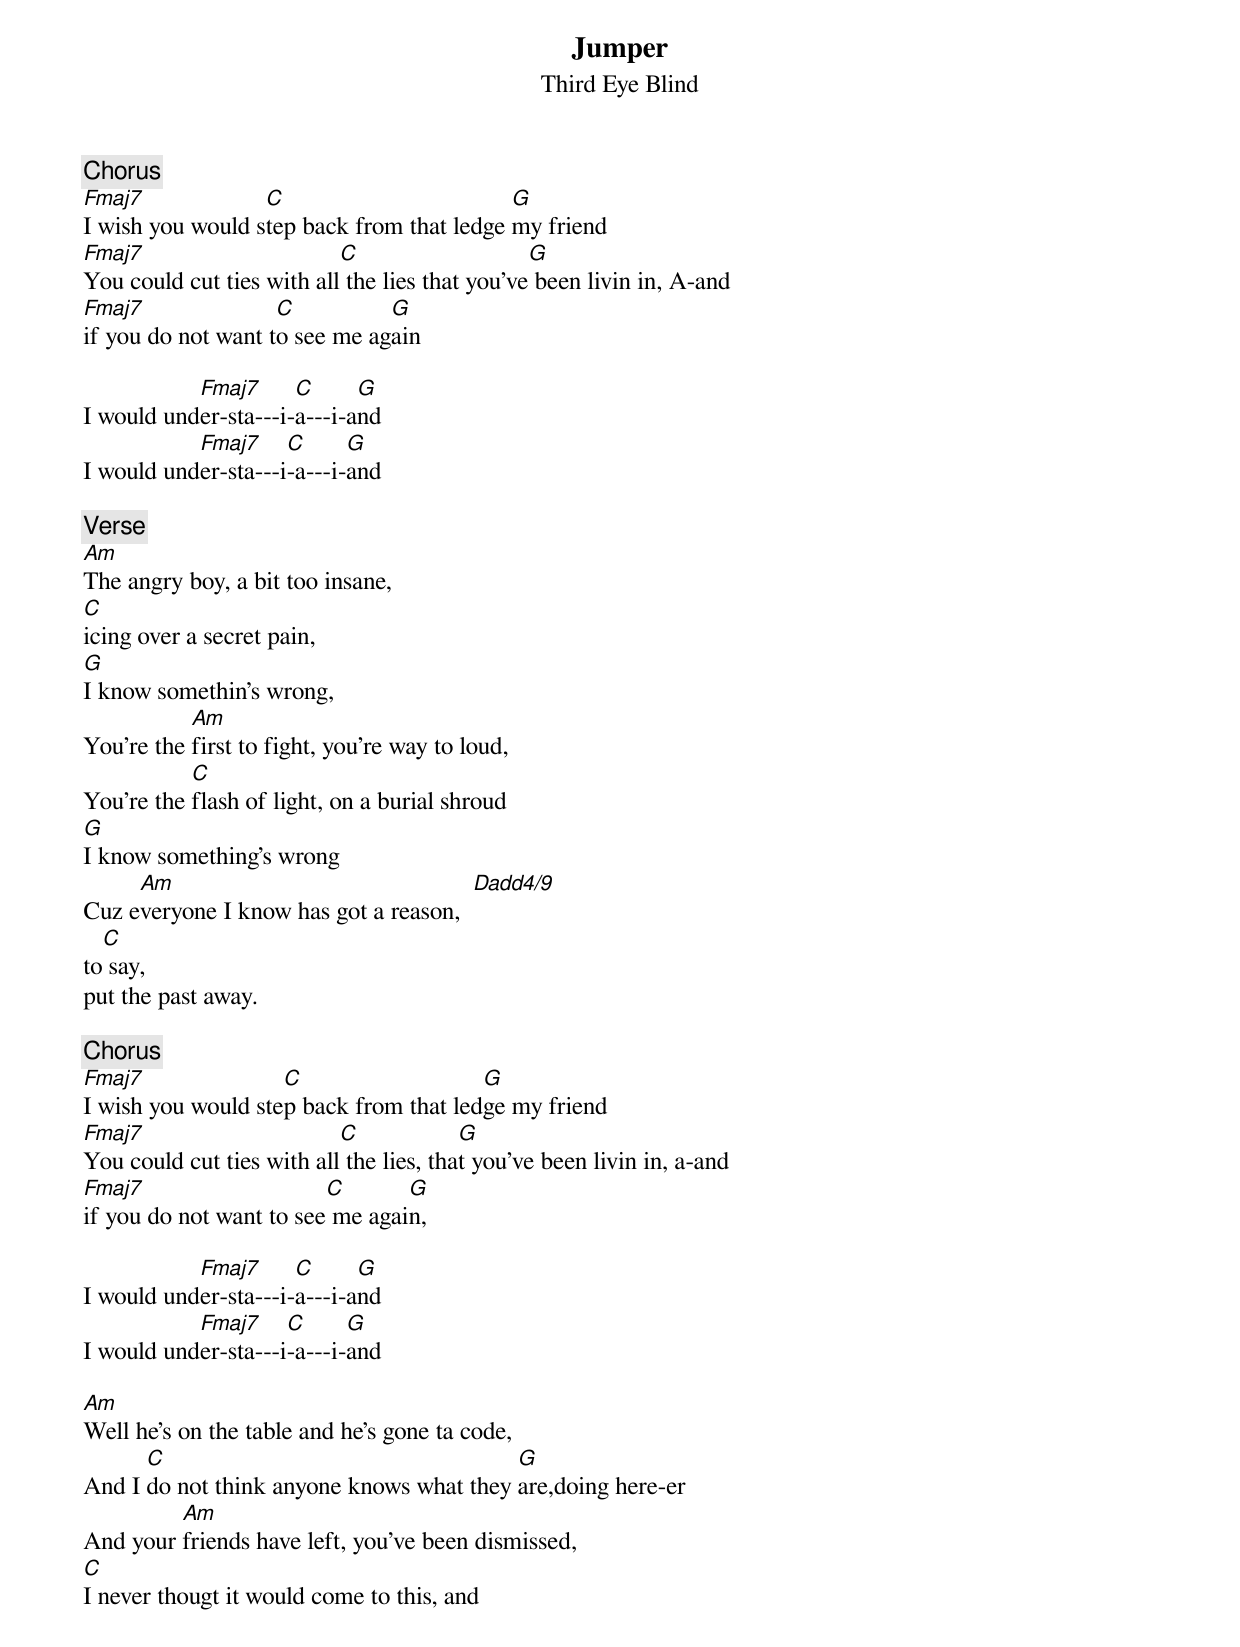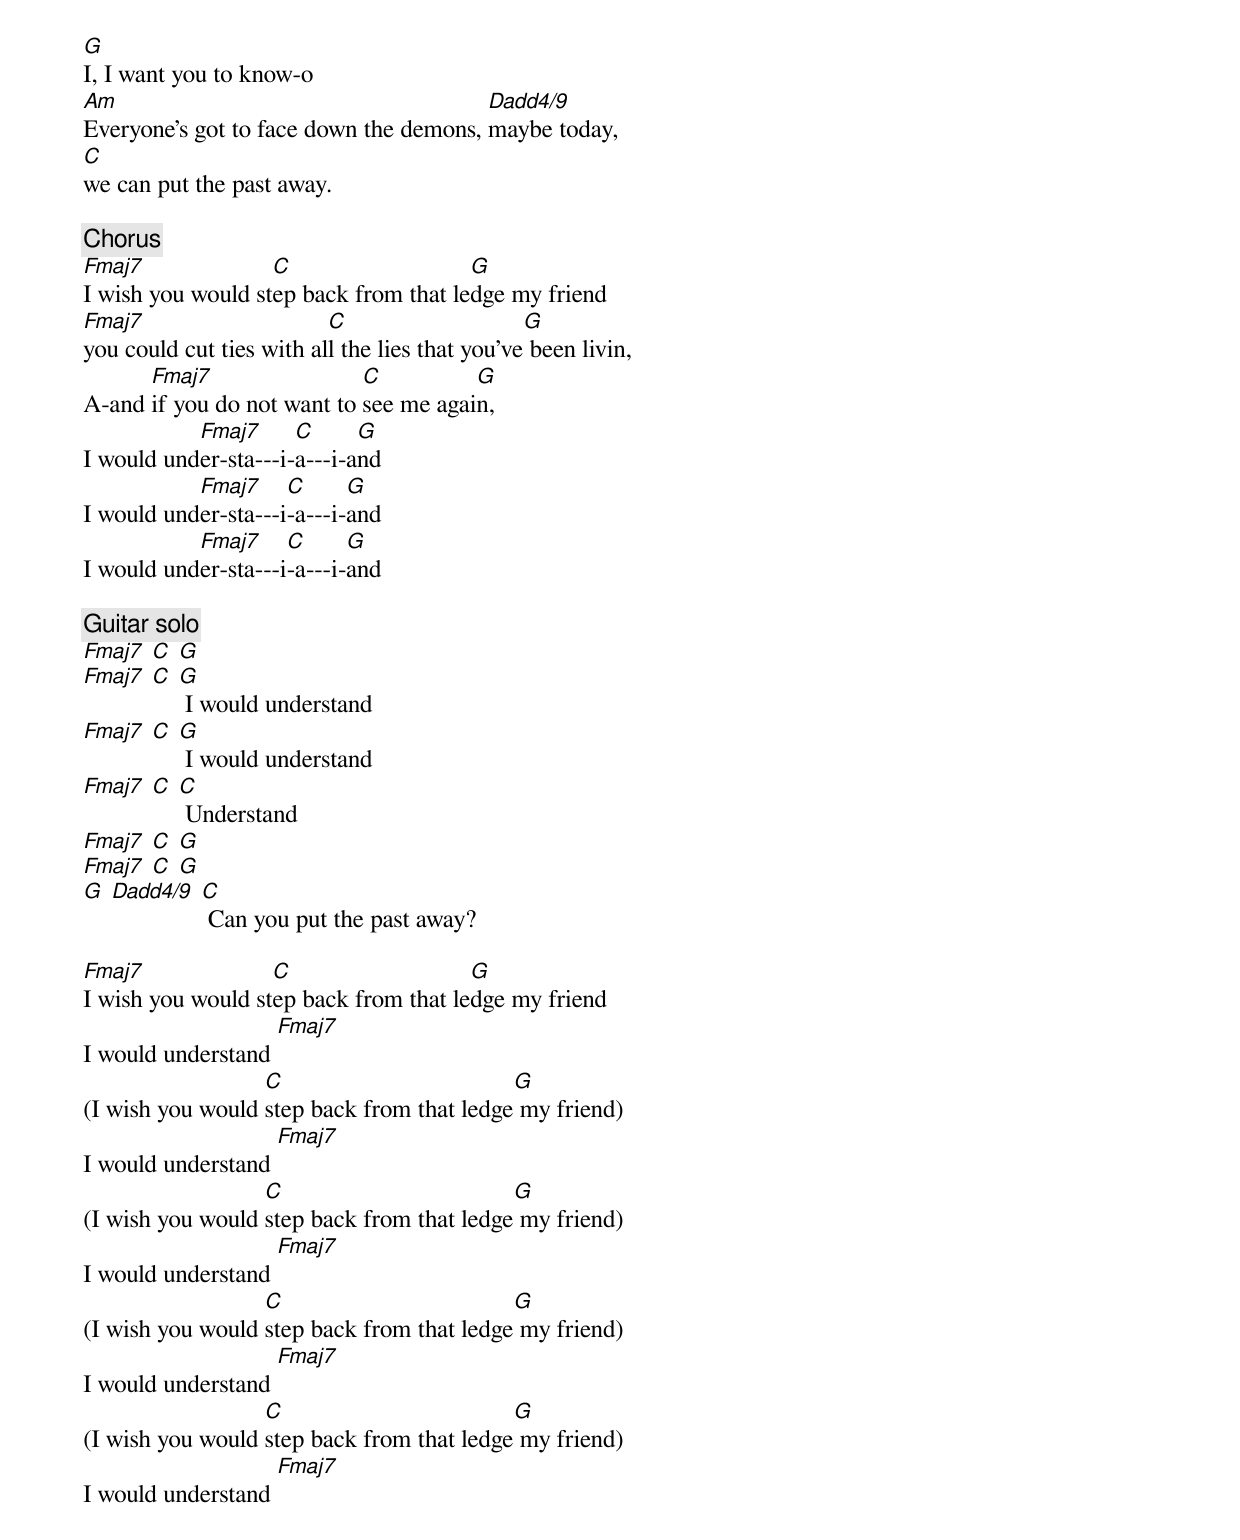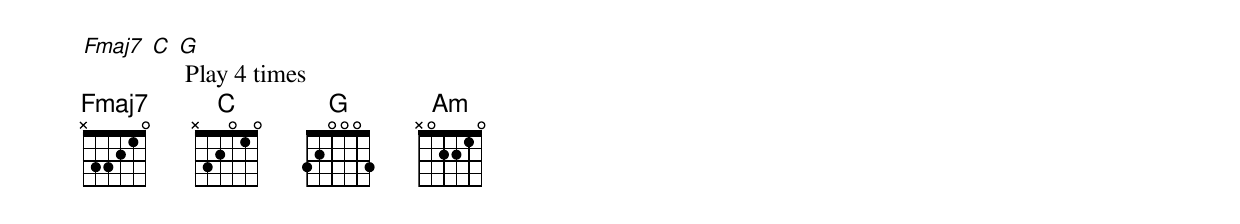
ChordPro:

{title: Jumper}
{subtitle: Third Eye Blind}


{c:Chorus}
[Fmaj7]I wish you would s[C]tep back from that ledge [G]my friend
[Fmaj7]You could cut ties with all[C] the lies that you've[G] been livin in, A-and
[Fmaj7]if you do not want t[C]o see me ag[G]ain

I would und[Fmaj7]er-sta---i-[C]a---i-a[G]nd
I would und[Fmaj7]er-sta---i[C]-a---i-[G]and

{c:Verse}
[Am]The angry boy, a bit too insane,
[C]icing over a secret pain,
[G]I know somethin's wrong,
You're the [Am]first to fight, you're way to loud,
You're the [C]flash of light, on a burial shroud
[G]I know something's wrong
Cuz e[Am]veryone I know has got a reason,  [Dadd4/9]
to[C] say,
put the past away.

{c:Chorus}
[Fmaj7]I wish you would ste[C]p back from that led[G]ge my friend
[Fmaj7]You could cut ties with all[C] the lies, tha[G]t you've been livin in, a-and
[Fmaj7]if you do not want to see[C] me agai[G]n,

I would und[Fmaj7]er-sta---i-[C]a---i-a[G]nd
I would und[Fmaj7]er-sta---i[C]-a---i-[G]and

[Am]Well he's on the table and he's gone ta code,
And I [C]do not think anyone knows what they [G]are,doing here-er
And your [Am]friends have left, you've been dismissed,
[C]I never thougt it would come to this, and
[G]I, I want you to know-o
[Am]Everyone's got to face down the demons, [Dadd4/9]maybe today,
[C]we can put the past away.

{c:Chorus}
[Fmaj7]I wish you would st[C]ep back from that le[G]dge my friend
[Fmaj7]you could cut ties with al[C]l the lies that you've[G] been livin,
A-and [Fmaj7]if you do not want to [C]see me agai[G]n,
I would und[Fmaj7]er-sta---i-[C]a---i-a[G]nd
I would und[Fmaj7]er-sta---i[C]-a---i-[G]and
I would und[Fmaj7]er-sta---i[C]-a---i-[G]and

{c:Guitar solo}
[Fmaj7] [C] [G]
[Fmaj7] [C] [G] I would understand
[Fmaj7] [C] [G] I would understand
[Fmaj7] [C] [C] Understand
[Fmaj7] [C] [G]
[Fmaj7] [C] [G]
[G] [Dadd4/9] [C] Can you put the past away?

[Fmaj7]I wish you would st[C]ep back from that le[G]dge my friend
I would understand [Fmaj7]
(I wish you would [C]step back from that ledge[G] my friend)
I would understand [Fmaj7]
(I wish you would [C]step back from that ledge[G] my friend)
I would understand [Fmaj7]
(I wish you would [C]step back from that ledge[G] my friend)
I would understand [Fmaj7]
(I wish you would [C]step back from that ledge[G] my friend)
I would understand [Fmaj7]

[Fmaj7] [C] [G] Play 4 times
